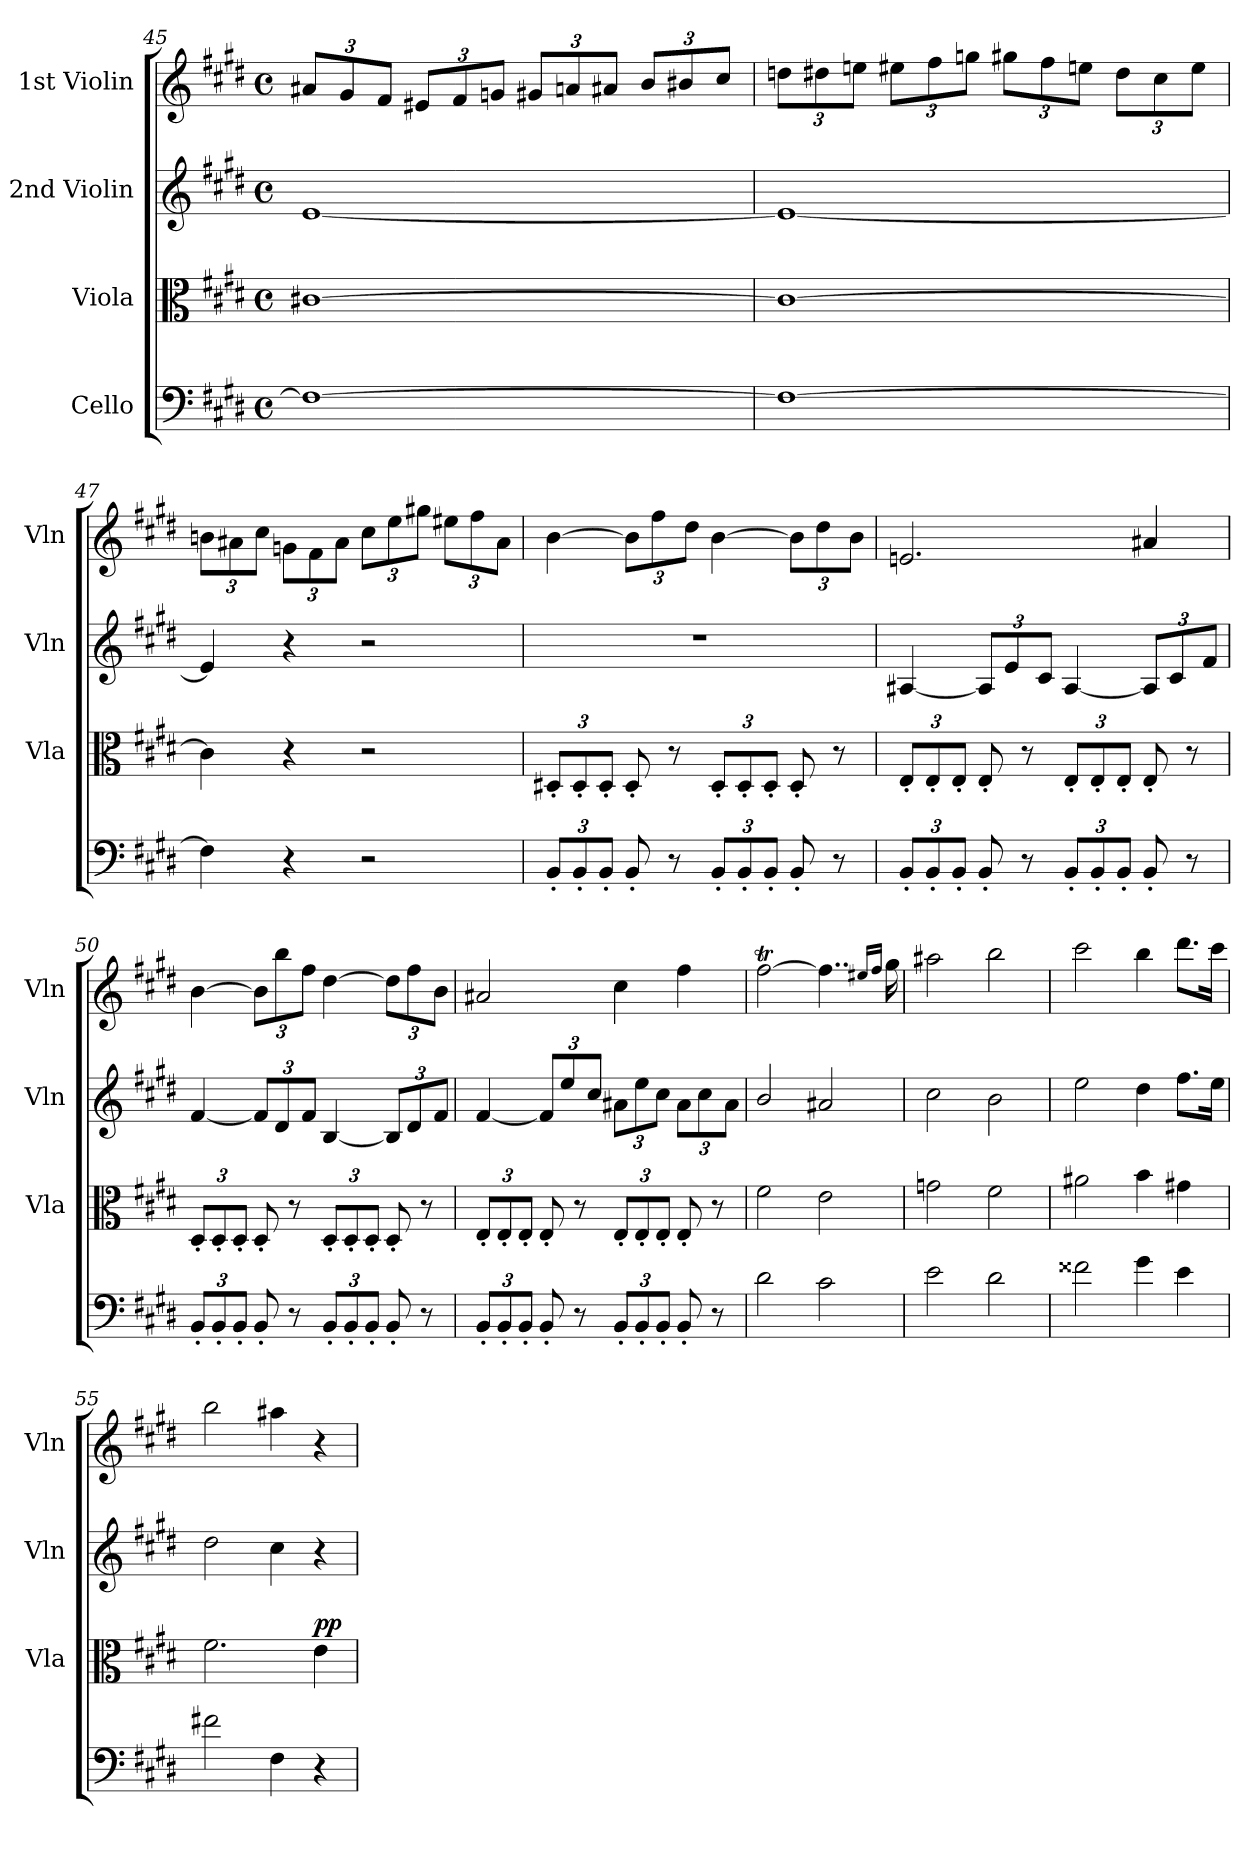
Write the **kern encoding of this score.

**kern	**kern	**dynam	**kern	**kern
*part4	*part3	*part3	*part2	*part1
*staff4	*staff3	*staff3	*staff2	*staff1
*I"Cello	*I"Viola	*	*I"2nd Violin	*I"1st Violin
*	*I'Vla	*	*I'Vln	*I'Vln
!!LO:LB:g=z
*clefF4	*clefC3	*	*clefG2	*clefG2
*k[f#c#g#d#]	*k[f#c#g#d#]	*	*k[f#c#g#d#]	*k[f#c#g#d#]
*M4/4	*M4/4	*	*M4/4	*M4/4
*met(c)	*met(c)	*	*met(c)	*met(c)
*	*	*	*	*Xbrackettup
=45	=45	=45	=45	=45
1F#_	[1c#X	.	[1e	12a#X/L
.	.	.	.	12g#/
.	.	.	.	12f#/J
.	.	.	.	12e#X/L
.	.	.	.	12f#/
.	.	.	.	12gn/J
.	.	.	.	12g#X/L
.	.	.	.	12an/
.	.	.	.	12a#X/J
.	.	.	.	12b/L
.	.	.	.	12b#X/
.	.	.	.	12cc#/J
!!LO:LB:g=z
=46	=46	=46	=46	=46
1F#_	1c#_	.	1e_	12ddn\L
.	.	.	.	12dd#X\
.	.	.	.	12een\J
.	.	.	.	12ee#X\L
.	.	.	.	12ff#\
.	.	.	.	12ggn\J
.	.	.	.	12gg#X\L
.	.	.	.	12ff#\
.	.	.	.	12een\J
.	.	.	.	12dd#\L
.	.	.	.	12cc#\
.	.	.	.	12ee\J
=47	=47	=47	=47	=47
4F#\]	4c#\]	.	4e/]	12bn\L
.	.	.	.	12a#X\
.	.	.	.	12cc#\J
4r	4r	.	4r	12gn\L
.	.	.	.	12f#\
.	.	.	.	12a#\J
2r	2r	.	2r	12cc#\L
.	.	.	.	12ee\
.	.	.	.	12gg#X\J
.	.	.	.	12ee#X\L
.	.	.	.	12ff#\
.	.	.	.	12a#\J
!!LO:PB:g=z
=48	=48	=48	=48	=48
*Xbrackettup	*Xbrackettup	*	*	*
12BB'/L	12D#X'/L	.	1r	[4b\
12BB'/	12D#'/	.	.	.
12BB'/J	12D#'/J	.	.	.
8BB'/	8D#'/	.	.	12b\L]
.	.	.	.	12ff#\
8r	8r	.	.	.
.	.	.	.	12dd#\J
12BB'/L	12D#'/L	.	.	[4b\
12BB'/	12D#'/	.	.	.
12BB'/J	12D#'/J	.	.	.
8BB'/	8D#'/	.	.	12b\L]
.	.	.	.	12dd#\
8r	8r	.	.	.
.	.	.	.	12b\J
=49	=49	=49	=49	=49
12BB'/L	12E'/L	.	[4A#X/	2.en/
12BB'/	12E'/	.	.	.
12BB'/J	12E'/J	.	.	.
*	*	*	*Xbrackettup	*
8BB'/	8E'/	.	12A#/L]	.
.	.	.	12e/	.
8r	8r	.	.	.
.	.	.	12c#/J	.
12BB'/L	12E'/L	.	[4A#/	.
12BB'/	12E'/	.	.	.
12BB'/J	12E'/J	.	.	.
8BB'/	8E'/	.	12A#/L]	4a#X/
.	.	.	12c#/	.
8r	8r	.	.	.
.	.	.	12f#/J	.
!!LO:LB:g=z
=50	=50	=50	=50	=50
12BB'/L	12D#'/L	.	[4f#/	[4b\
12BB'/	12D#'/	.	.	.
12BB'/J	12D#'/J	.	.	.
8BB'/	8D#'/	.	12f#/L]	12b\L]
.	.	.	12d#/	12bb\
8r	8r	.	.	.
.	.	.	12f#/J	12ff#\J
12BB'/L	12D#'/L	.	[4B/	[4dd#\
12BB'/	12D#'/	.	.	.
12BB'/J	12D#'/J	.	.	.
8BB'/	8D#'/	.	12B/L]	12dd#\L]
.	.	.	12d#/	12ff#\
8r	8r	.	.	.
.	.	.	12f#/J	12b\J
!!LO:LB:g=z
=51	=51	=51	=51	=51
12BB'/L	12E'/L	.	[4f#/	2a#X/
12BB'/	12E'/	.	.	.
12BB'/J	12E'/J	.	.	.
8BB'/	8E'/	.	12f#/L]	.
.	.	.	12ee/	.
8r	8r	.	.	.
.	.	.	12cc#/J	.
12BB'/L	12E'/L	.	12a#X\L	4cc#\
12BB'/	12E'/	.	12ee\	.
12BB'/J	12E'/J	.	12cc#\J	.
8BB'/	8E'/	.	12a#\L	4ff#\
.	.	.	12cc#\	.
8r	8r	.	.	.
.	.	.	12a#\J	.
=52	=52	=52	=52	=52
2d#\	2f#\	.	2b/	[2ff#T\
2c#\	2e\	.	2a#X/	4..ff#TTT\]
.	.	.	.	16qee#X/LL
.	.	.	.	16qff#/JJ
.	.	.	.	16gg#\
=53	=53	=53	=53	=53
2e\	2gn\	.	2cc#\	2aa#X\
2d#\	2f#\	.	2b\	2bb\
=54	=54	=54	=54	=54
2f##X\	2a#X\	.	2ee\	2ccc#\
4g#\	4b\	.	4dd#\	4bb\
4e\	4g#X\	.	8.ff#\L	8.ddd#\L
.	.	.	16ee\Jk	16ccc#\Jk
!!LO:PB:g=z
=55	=55	=55	=55	=55
2f#X\	2.f#\	.	2dd#\	2bb\
4F#\	.	.	4cc#\	4aa#X\
!	!	!LO:DY:a	!	!
4r	4e\	pp	4r	4r
=	=	=	=	=
*-	*-	*-	*-	*-
